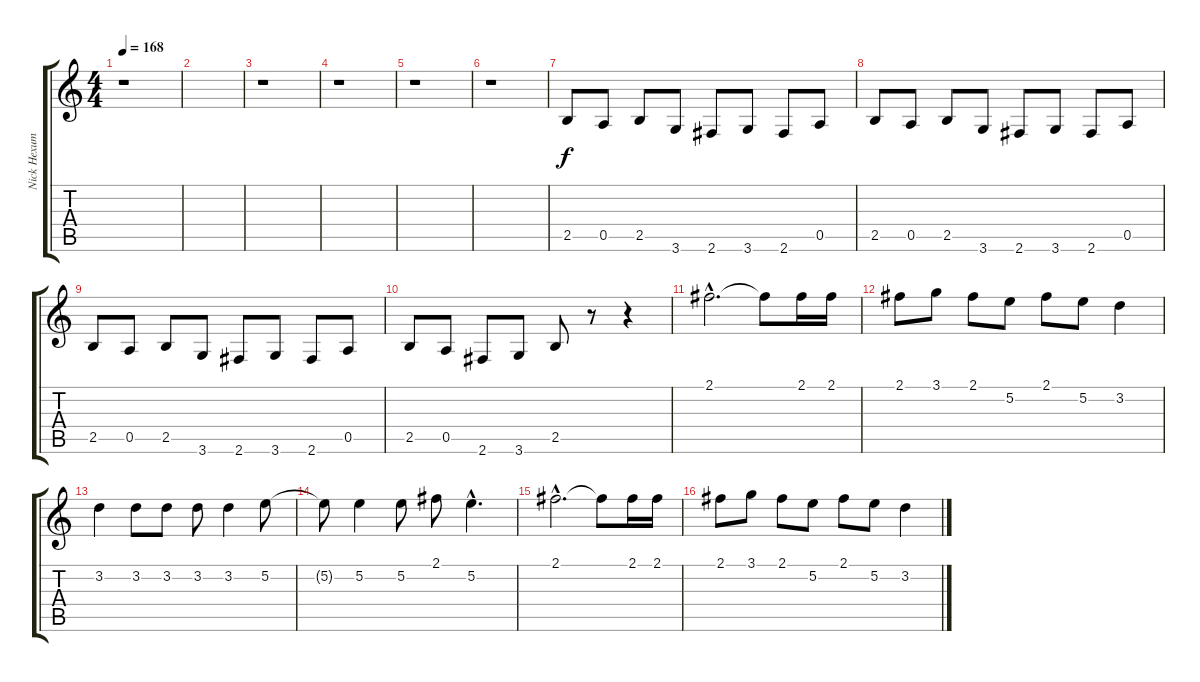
\track ("Nick Hexum" "Nick Hexum") {instrument distortionguitar}
\staff {score tabs}
\tuning (E4 B3 G3 D3 A2 E2) {hide}
\ts (4 4)
\tempo 168
\clef g2
\ks c
r.1{dy f instrument distortionguitar} |
|
r.1 |
r.1 |
r.1 |
r.1 |
2.5.8 0.5.8 2.5.8 3.6.8 2.6.8 3.6.8 2.6.8 0.5.8 |
2.5.8 0.5.8 2.5.8 3.6.8 2.6.8 3.6.8 2.6.8 0.5.8 |
2.5.8 0.5.8 2.5.8 3.6.8 2.6.8 3.6.8 2.6.8 0.5.8 |
2.5.8 0.5.8 2.6.8 3.6.8 2.5.8 r.8 r.4 |
2.1{hac}.2{d} 2.1{t}.8 2.1.16 2.1.16 |
2.1.8 3.1.8 2.1.8 5.2.8 2.1.8 5.2.8 3.2.4 |
3.2.4 3.2.8 3.2.8 3.2.8 3.2.4 5.2.8 |
5.2{t}.8 5.2.4 5.2.8 2.1.8 5.2{hac}.4{d} |
2.1{hac}.2{d} 2.1{t}.8 2.1.16 2.1.16 |
2.1.8 3.1.8 2.1.8 5.2.8 2.1.8 5.2.8 3.2.4
